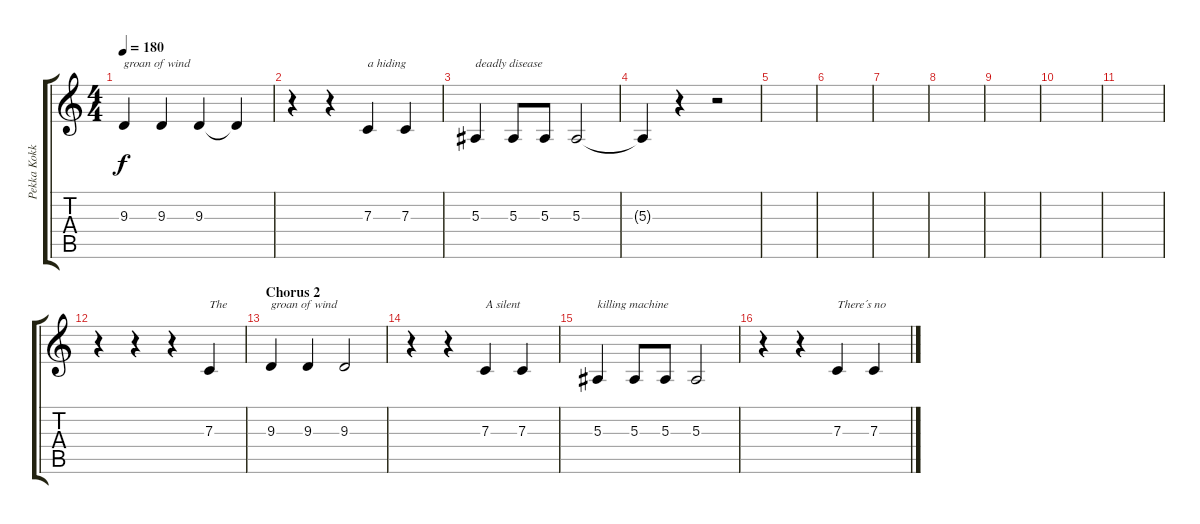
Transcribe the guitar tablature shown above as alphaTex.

\track ("Pekka Kokko - Vocals" "Pekka Kokk") {instrument lead1square}
\staff {score tabs}
\tuning (D4 A3 F3 C3 G2 D2) {hide}
\ts (4 4)
\tempo 180
\clef g2
\ks c
9.3.4{txt "groan of wind" dy f} 9.3.4 9.3.4 9.3{t}.4 |
r.4 r.4 7.3.4{txt "a hiding"} 7.3.4 |
5.3.4{txt "deadly disease"} 5.3.8 5.3.8 5.3.2 |
5.3{t}.4 r.4 r.2 |
\section ("" "")
|
|
|
|
|
|
|
r.4 r.4 r.4 7.3.4{txt "The"} |
\section ("" "Chorus 2")
9.3.4{txt "groan of wind"} 9.3.4 9.3.2 |
r.4 r.4 7.3.4{txt "A silent"} 7.3.4 |
5.3.4{txt "killing machine"} 5.3.8 5.3.8 5.3.2 |
r.4 r.4 7.3.4{txt "There´s no"} 7.3.4
